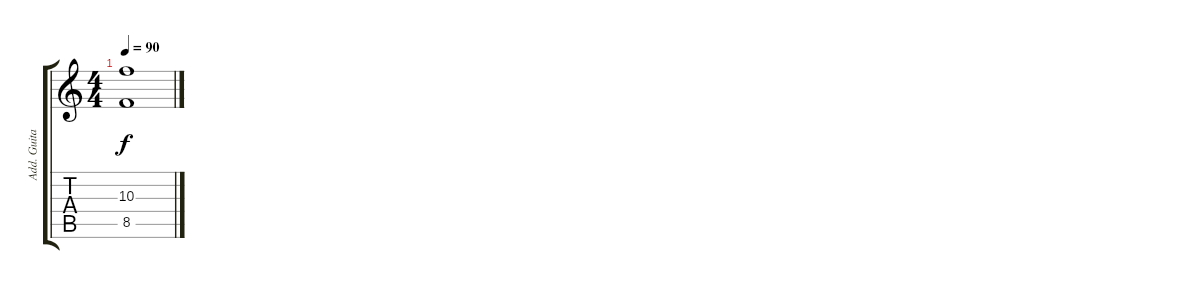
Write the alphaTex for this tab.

\track ("Add. Guitar" "Add. Guita") {instrument overdrivenguitar}
\staff {score tabs}
\tuning (E4 B3 G3 D3 A2 E2) {hide}
\ts (4 4)
\tempo 90
\clef g2
\ks c
(10.3{t} 8.5{t}).1{dy f}
